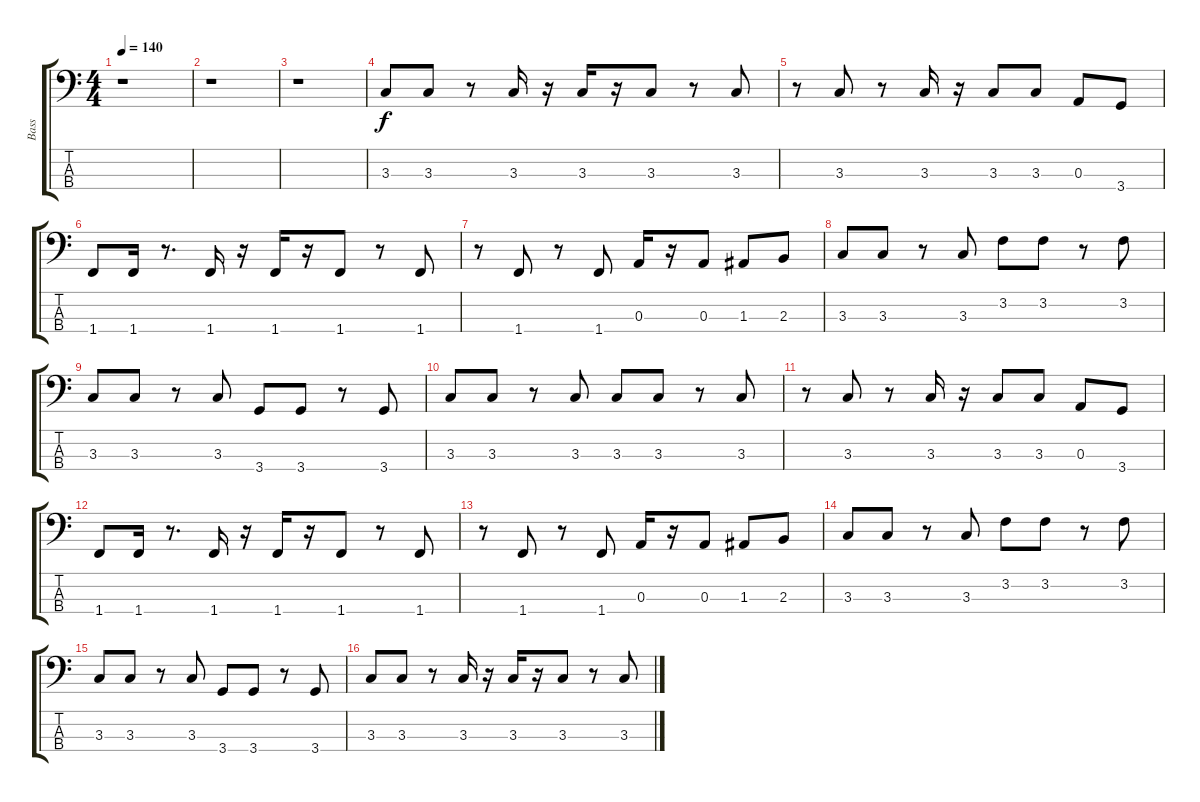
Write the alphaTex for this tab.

\track ("Bass" "Bass") {instrument electricbassfinger}
\staff {score tabs}
\tuning (G2 D2 A1 E1) {hide}
\ts (4 4)
\tempo 140
\clef f4
\ks c
r.1{dy f instrument electricbassfinger} |
r.1 |
r.1 |
3.3.8 3.3.8 r.8 3.3.16 r.16 3.3.16 r.16 3.3.8 r.8 3.3.8 |
r.8 3.3.8 r.8 3.3.16 r.16 3.3.8 3.3.8 0.3.8 3.4.8 |
1.4.8 1.4.16 r.8{d} 1.4.16 r.16 1.4.16 r.16 1.4.8 r.8 1.4.8 |
r.8 1.4.8 r.8 1.4.8 0.3.16 r.16 0.3.8 1.3.8 2.3.8 |
3.3.8 3.3.8 r.8 3.3.8 3.2.8 3.2.8 r.8 3.2.8 |
3.3.8 3.3.8 r.8 3.3.8 3.4.8 3.4.8 r.8 3.4.8 |
3.3.8 3.3.8 r.8 3.3.8 3.3.8 3.3.8 r.8 3.3.8 |
r.8 3.3.8 r.8 3.3.16 r.16 3.3.8 3.3.8 0.3.8 3.4.8 |
1.4.8 1.4.16 r.8{d} 1.4.16 r.16 1.4.16 r.16 1.4.8 r.8 1.4.8 |
r.8 1.4.8 r.8 1.4.8 0.3.16 r.16 0.3.8 1.3.8 2.3.8 |
3.3.8 3.3.8 r.8 3.3.8 3.2.8 3.2.8 r.8 3.2.8 |
3.3.8 3.3.8 r.8 3.3.8 3.4.8 3.4.8 r.8 3.4.8 |
3.3.8 3.3.8 r.8 3.3.16 r.16 3.3.16 r.16 3.3.8 r.8 3.3.8
